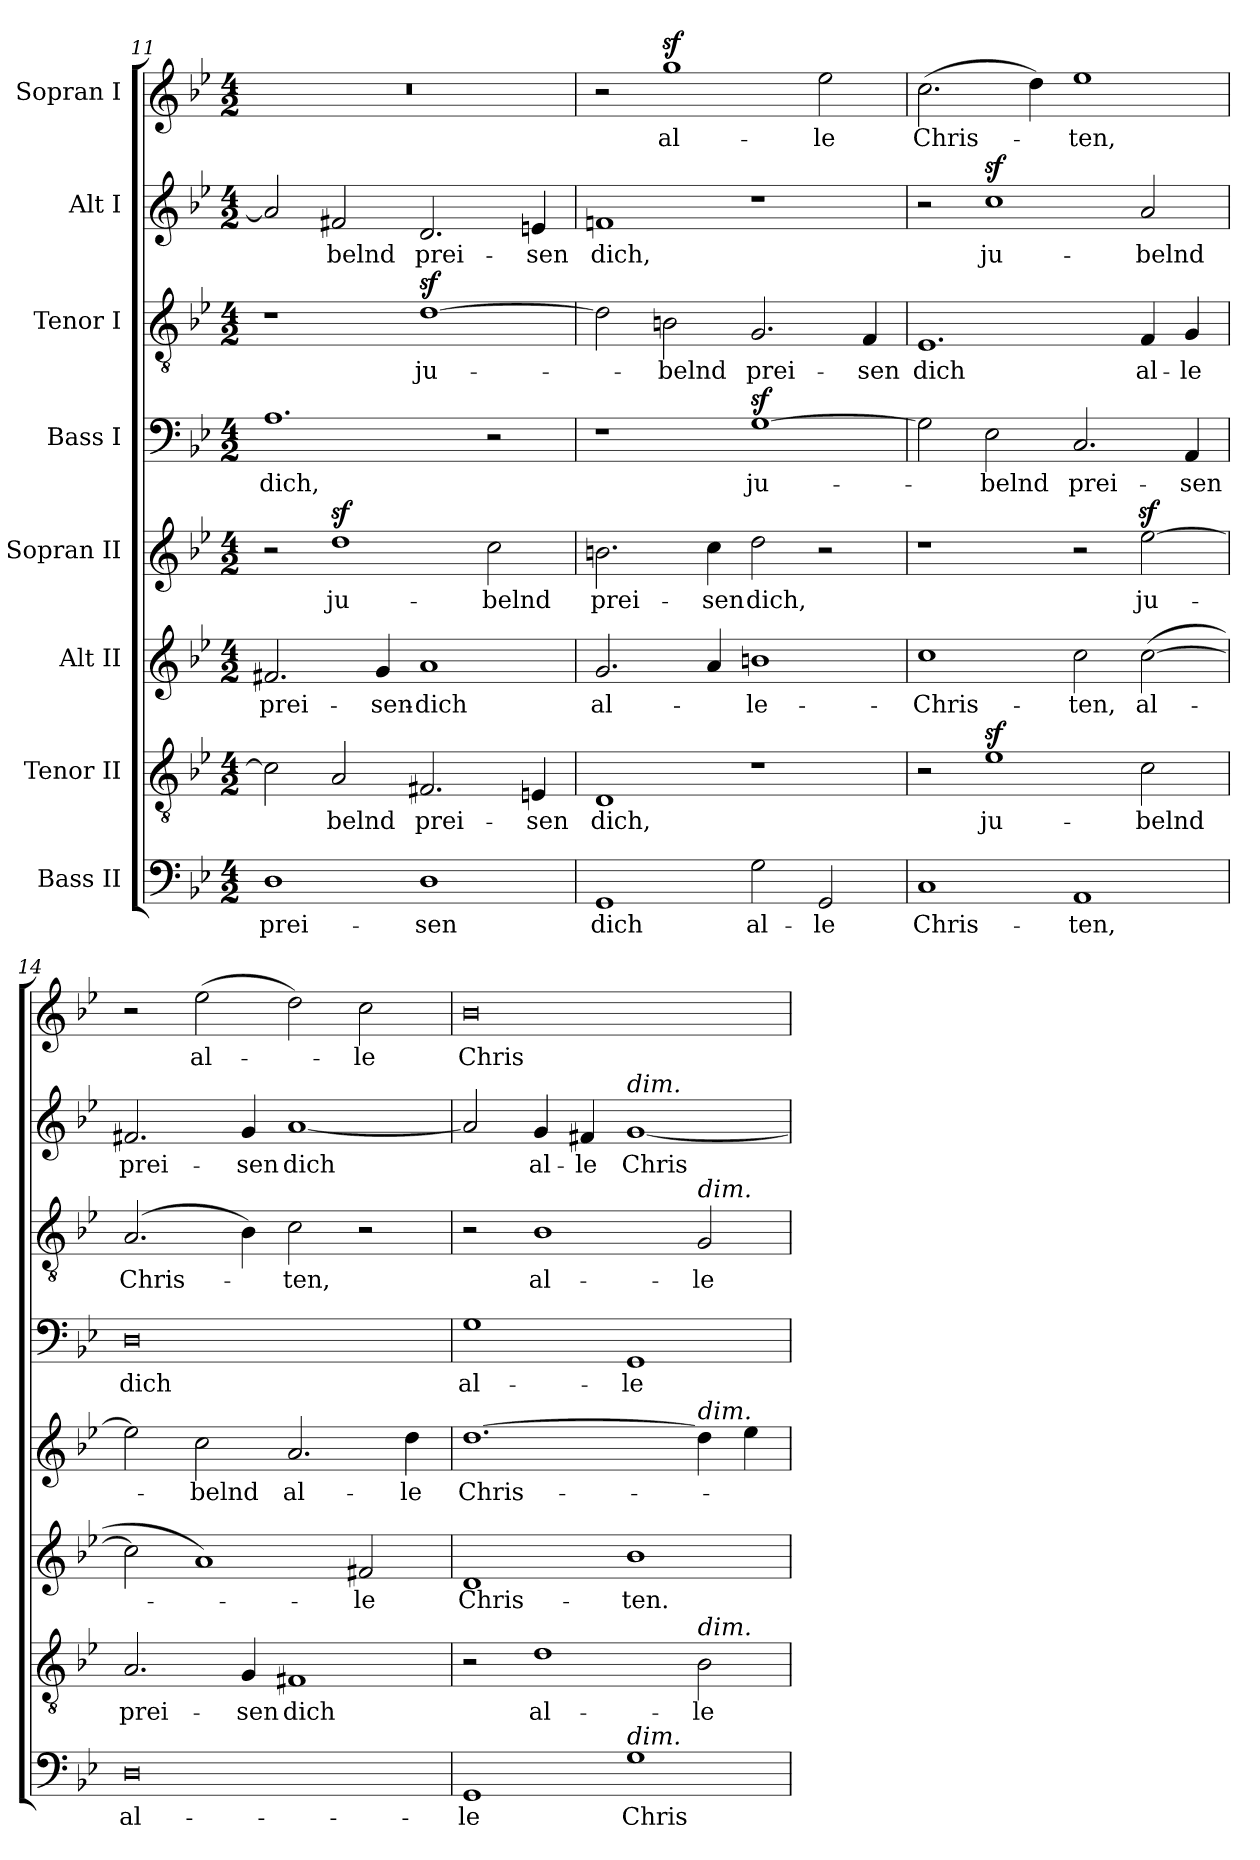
**kern	**text	**kern	**text	**kern	**text	**kern	**text	**kern	**text	**kern	**text	**kern	**text	**kern	**text
*part8	*part8	*part7	*part7	*part6	*part6	*part5	*part5	*part4	*part4	*part3	*part3	*part2	*part2	*part1	*part1
*staff8	*staff8	*staff7	*staff7	*staff6	*staff6	*staff5	*staff5	*staff4	*staff4	*staff3	*staff3	*staff2	*staff2	*staff1	*staff1
*I"Bass II	*	*I"Tenor II	*	*I"Alt II	*	*I"Sopran II	*	*I"Bass I	*	*I"Tenor I	*	*I"Alt I	*	*I"Sopran I	*
*clefF4	*	*clefGv2	*	*clefG2	*	*clefG2	*	*clefF4	*	*clefGv2	*	*clefG2	*	*clefG2	*
*k[b-e-]	*	*k[b-e-]	*	*k[b-e-]	*	*k[b-e-]	*	*k[b-e-]	*	*k[b-e-]	*	*k[b-e-]	*	*k[b-e-]	*
*B-:	*	*B-:	*	*B-:	*	*B-:	*	*B-:	*	*B-:	*	*B-:	*	*B-:	*
*M4/2	*	*M4/2	*	*M4/2	*	*M4/2	*	*M4/2	*	*M4/2	*	*M4/2	*	*M4/2	*
=11	=11	=11	=11	=11	=11	=11	=11	=11	=11	=11	=11	=11	=11	=11	=11
1D	prei-	2c\]	.	2.f#X/	prei-	2r	.	1.A	dich,	1r	.	2a/]	.	0r	.
.	.	2A/	-belnd	.	.	1ddz>	ju-	.	.	.	.	2f#X/	-belnd	.	.
.	.	.	.	4g/	-sen-	.	.	.	.	.	.	.	.	.	.
1D	-sen	2.F#X/	prei-	1a	-dich	.	.	.	.	[1dz>	ju-	2.d/	prei-	.	.
.	.	.	.	.	.	2cc\	-belnd	2r	.	.	.	.	.	.	.
.	.	4En/	-sen	.	.	.	.	.	.	.	.	4en/	-sen	.	.
!!LO:PB:g=z
=12	=12	=12	=12	=12	=12	=12	=12	=12	=12	=12	=12	=12	=12	=12	=12
1GG	dich	1D	dich,	2.g/	al-	2.bn\	prei-	1r	.	2d\]	.	1fn	dich,	2r	.
.	.	.	.	.	.	.	.	.	.	2Bn\	-belnd	.	.	1ggz>	al-
.	.	.	.	4a/	.	4cc\	-sen	.	.	.	.	.	.	.	.
2G\	al-	1r	.	1bn	-le-	2dd\	dich,	[1Gz>	ju-	2.G/	prei-	1r	.	.	.
2GG/	-le	.	.	.	.	2r	.	.	.	.	.	.	.	2ee-\	-le
.	.	.	.	.	.	.	.	.	.	4F/	-sen	.	.	.	.
=13	=13	=13	=13	=13	=13	=13	=13	=13	=13	=13	=13	=13	=13	=13	=13
1C	Chris-	2r	.	1cc	-Chris-	1r	.	2G\]	.	1.E-	dich	2r	.	(>2.cc\	Chris-
.	.	1e-z>	ju-	.	.	.	.	2E-\	-belnd	.	.	1ccz>	ju-	.	.
.	.	.	.	.	.	.	.	.	.	.	.	.	.	4dd\)	.
1AA	-ten,	.	.	2cc\	-ten,	2r	.	2.C/	prei-	.	.	.	.	1ee-	-ten,
.	.	2c\	-belnd	(>[2cc\	al-	[2ee-z>\	ju-	.	.	4F/	al-	2a/	-belnd	.	.
.	.	.	.	.	.	.	.	4AA/	-sen	4G/	-le	.	.	.	.
=14	=14	=14	=14	=14	=14	=14	=14	=14	=14	=14	=14	=14	=14	=14	=14
0D	al-	2.A/	prei-	2cc\]	.	2ee-\]	.	0D	dich	(2.A/	Chris-	2.f#X/	prei-	2r	.
.	.	.	.	1a)	.	2cc\	-belnd	.	.	.	.	.	.	(>2ee-\	al-
.	.	4G/	-sen	.	.	.	.	.	.	4B-\)	.	4g/	-sen	.	.
.	.	1F#X	dich	.	.	2.a/	al-	.	.	2c\	-ten,	[1a	dich	2dd\)	.
.	.	.	.	2f#X/	-le	.	.	.	.	2r	.	.	.	2cc\	-le
.	.	.	.	.	.	4dd\	-le	.	.	.	.	.	.	.	.
=15	=15	=15	=15	=15	=15	=15	=15	=15	=15	=15	=15	=15	=15	=15	=15
1GG	-le	2r	.	1d	Chris-	[1.dd	Chris-	1G	al-	2r	.	2a/]	.	0b-	Chris-
.	.	1d	al-	.	.	.	.	.	.	1B-	al-	4g/	al-	.	.
.	.	.	.	.	.	.	.	.	.	.	.	4f#X/	-le	.	.
!	!	!	!	!	!	!	!	!	!	!	!	!LO:TX:a:i:t=dim.	!	!	!
!LO:TX:a:i:t=dim.	!	!	!	!	!	!	!	!	!	!	!	!	!	!	!
1G	Chris-	.	.	1b-	-ten.	.	.	1GG	-le	.	.	[1g	Chris-	.	.
!	!	!	!	!	!	!	!	!	!	!LO:TX:a:i:t=dim.	!	!	!	!	!
!	!	!	!	!	!	!LO:TX:a:i:t=dim.	!	!	!	!	!	!	!	!	!
!	!	!LO:TX:a:i:t=dim.	!	!	!	!	!	!	!	!	!	!	!	!	!
.	.	2B-\	-le	.	.	4dd\]	.	.	.	2G/	-le	.	.	.	.
.	.	.	.	.	.	4ee-\	.	.	.	.	.	.	.	.	.
=	=	=	=	=	=	=	=	=	=	=	=	=	=	=	=
*-	*-	*-	*-	*-	*-	*-	*-	*-	*-	*-	*-	*-	*-	*-	*-
